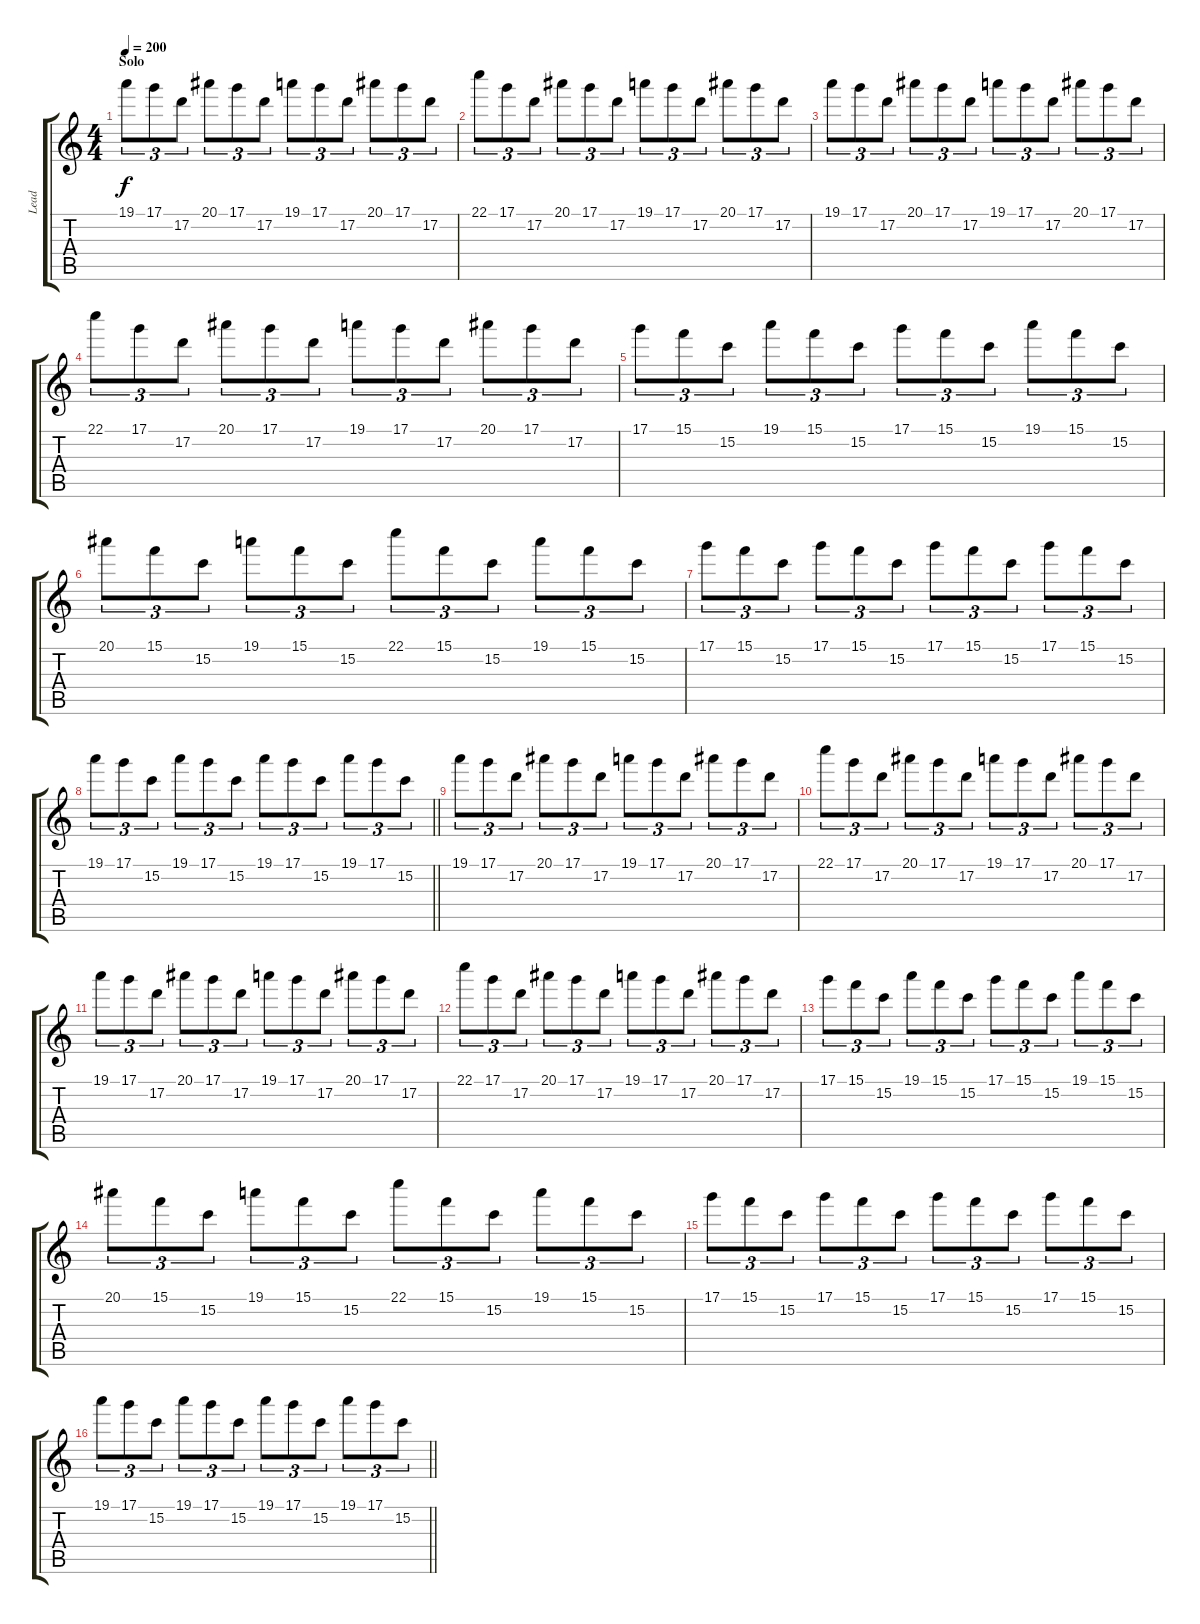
\track ("Lead" "Lead") {instrument distortionguitar}
\staff {score tabs}
\tuning (D4 A3 F3 C3 G2 D2) {hide}
\ts (4 4)
\section ("" "Solo")
\tempo 200
\clef g2
\ks c
19.1.8{tu (3 2) dy f} 17.1.8{tu (3 2)} 17.2.8{tu (3 2)} 20.1.8{tu (3 2)} 17.1.8{tu (3 2)} 17.2.8{tu (3 2)} 19.1.8{tu (3 2)} 17.1.8{tu (3 2)} 17.2.8{tu (3 2)} 20.1.8{tu (3 2)} 17.1.8{tu (3 2)} 17.2.8{tu (3 2)} |
22.1.8{tu (3 2)} 17.1.8{tu (3 2)} 17.2.8{tu (3 2)} 20.1.8{tu (3 2)} 17.1.8{tu (3 2)} 17.2.8{tu (3 2)} 19.1.8{tu (3 2)} 17.1.8{tu (3 2)} 17.2.8{tu (3 2)} 20.1.8{tu (3 2)} 17.1.8{tu (3 2)} 17.2.8{tu (3 2)} |
19.1.8{tu (3 2)} 17.1.8{tu (3 2)} 17.2.8{tu (3 2)} 20.1.8{tu (3 2)} 17.1.8{tu (3 2)} 17.2.8{tu (3 2)} 19.1.8{tu (3 2)} 17.1.8{tu (3 2)} 17.2.8{tu (3 2)} 20.1.8{tu (3 2)} 17.1.8{tu (3 2)} 17.2.8{tu (3 2)} |
22.1.8{tu (3 2)} 17.1.8{tu (3 2)} 17.2.8{tu (3 2)} 20.1.8{tu (3 2)} 17.1.8{tu (3 2)} 17.2.8{tu (3 2)} 19.1.8{tu (3 2)} 17.1.8{tu (3 2)} 17.2.8{tu (3 2)} 20.1.8{tu (3 2)} 17.1.8{tu (3 2)} 17.2.8{tu (3 2)} |
17.1.8{tu (3 2)} 15.1.8{tu (3 2)} 15.2.8{tu (3 2)} 19.1.8{tu (3 2)} 15.1.8{tu (3 2)} 15.2.8{tu (3 2)} 17.1.8{tu (3 2)} 15.1.8{tu (3 2)} 15.2.8{tu (3 2)} 19.1.8{tu (3 2)} 15.1.8{tu (3 2)} 15.2.8{tu (3 2)} |
20.1.8{tu (3 2)} 15.1.8{tu (3 2)} 15.2.8{tu (3 2)} 19.1.8{tu (3 2)} 15.1.8{tu (3 2)} 15.2.8{tu (3 2)} 22.1.8{tu (3 2)} 15.1.8{tu (3 2)} 15.2.8{tu (3 2)} 19.1.8{tu (3 2)} 15.1.8{tu (3 2)} 15.2.8{tu (3 2)} |
17.1.8{tu (3 2)} 15.1.8{tu (3 2)} 15.2.8{tu (3 2)} 17.1.8{tu (3 2)} 15.1.8{tu (3 2)} 15.2.8{tu (3 2)} 17.1.8{tu (3 2)} 15.1.8{tu (3 2)} 15.2.8{tu (3 2)} 17.1.8{tu (3 2)} 15.1.8{tu (3 2)} 15.2.8{tu (3 2)} |
\barLineRight lightlight
19.1.8{tu (3 2)} 17.1.8{tu (3 2)} 15.2.8{tu (3 2)} 19.1.8{tu (3 2)} 17.1.8{tu (3 2)} 15.2.8{tu (3 2)} 19.1.8{tu (3 2)} 17.1.8{tu (3 2)} 15.2.8{tu (3 2)} 19.1.8{tu (3 2)} 17.1.8{tu (3 2)} 15.2.8{tu (3 2)} |
19.1.8{tu (3 2)} 17.1.8{tu (3 2)} 17.2.8{tu (3 2)} 20.1.8{tu (3 2)} 17.1.8{tu (3 2)} 17.2.8{tu (3 2)} 19.1.8{tu (3 2)} 17.1.8{tu (3 2)} 17.2.8{tu (3 2)} 20.1.8{tu (3 2)} 17.1.8{tu (3 2)} 17.2.8{tu (3 2)} |
22.1.8{tu (3 2)} 17.1.8{tu (3 2)} 17.2.8{tu (3 2)} 20.1.8{tu (3 2)} 17.1.8{tu (3 2)} 17.2.8{tu (3 2)} 19.1.8{tu (3 2)} 17.1.8{tu (3 2)} 17.2.8{tu (3 2)} 20.1.8{tu (3 2)} 17.1.8{tu (3 2)} 17.2.8{tu (3 2)} |
19.1.8{tu (3 2)} 17.1.8{tu (3 2)} 17.2.8{tu (3 2)} 20.1.8{tu (3 2)} 17.1.8{tu (3 2)} 17.2.8{tu (3 2)} 19.1.8{tu (3 2)} 17.1.8{tu (3 2)} 17.2.8{tu (3 2)} 20.1.8{tu (3 2)} 17.1.8{tu (3 2)} 17.2.8{tu (3 2)} |
22.1.8{tu (3 2)} 17.1.8{tu (3 2)} 17.2.8{tu (3 2)} 20.1.8{tu (3 2)} 17.1.8{tu (3 2)} 17.2.8{tu (3 2)} 19.1.8{tu (3 2)} 17.1.8{tu (3 2)} 17.2.8{tu (3 2)} 20.1.8{tu (3 2)} 17.1.8{tu (3 2)} 17.2.8{tu (3 2)} |
17.1.8{tu (3 2)} 15.1.8{tu (3 2)} 15.2.8{tu (3 2)} 19.1.8{tu (3 2)} 15.1.8{tu (3 2)} 15.2.8{tu (3 2)} 17.1.8{tu (3 2)} 15.1.8{tu (3 2)} 15.2.8{tu (3 2)} 19.1.8{tu (3 2)} 15.1.8{tu (3 2)} 15.2.8{tu (3 2)} |
20.1.8{tu (3 2)} 15.1.8{tu (3 2)} 15.2.8{tu (3 2)} 19.1.8{tu (3 2)} 15.1.8{tu (3 2)} 15.2.8{tu (3 2)} 22.1.8{tu (3 2)} 15.1.8{tu (3 2)} 15.2.8{tu (3 2)} 19.1.8{tu (3 2)} 15.1.8{tu (3 2)} 15.2.8{tu (3 2)} |
17.1.8{tu (3 2)} 15.1.8{tu (3 2)} 15.2.8{tu (3 2)} 17.1.8{tu (3 2)} 15.1.8{tu (3 2)} 15.2.8{tu (3 2)} 17.1.8{tu (3 2)} 15.1.8{tu (3 2)} 15.2.8{tu (3 2)} 17.1.8{tu (3 2)} 15.1.8{tu (3 2)} 15.2.8{tu (3 2)} |
\barLineRight lightlight
19.1.8{tu (3 2)} 17.1.8{tu (3 2)} 15.2.8{tu (3 2)} 19.1.8{tu (3 2)} 17.1.8{tu (3 2)} 15.2.8{tu (3 2)} 19.1.8{tu (3 2)} 17.1.8{tu (3 2)} 15.2.8{tu (3 2)} 19.1.8{tu (3 2)} 17.1.8{tu (3 2)} 15.2.8{tu (3 2)}
